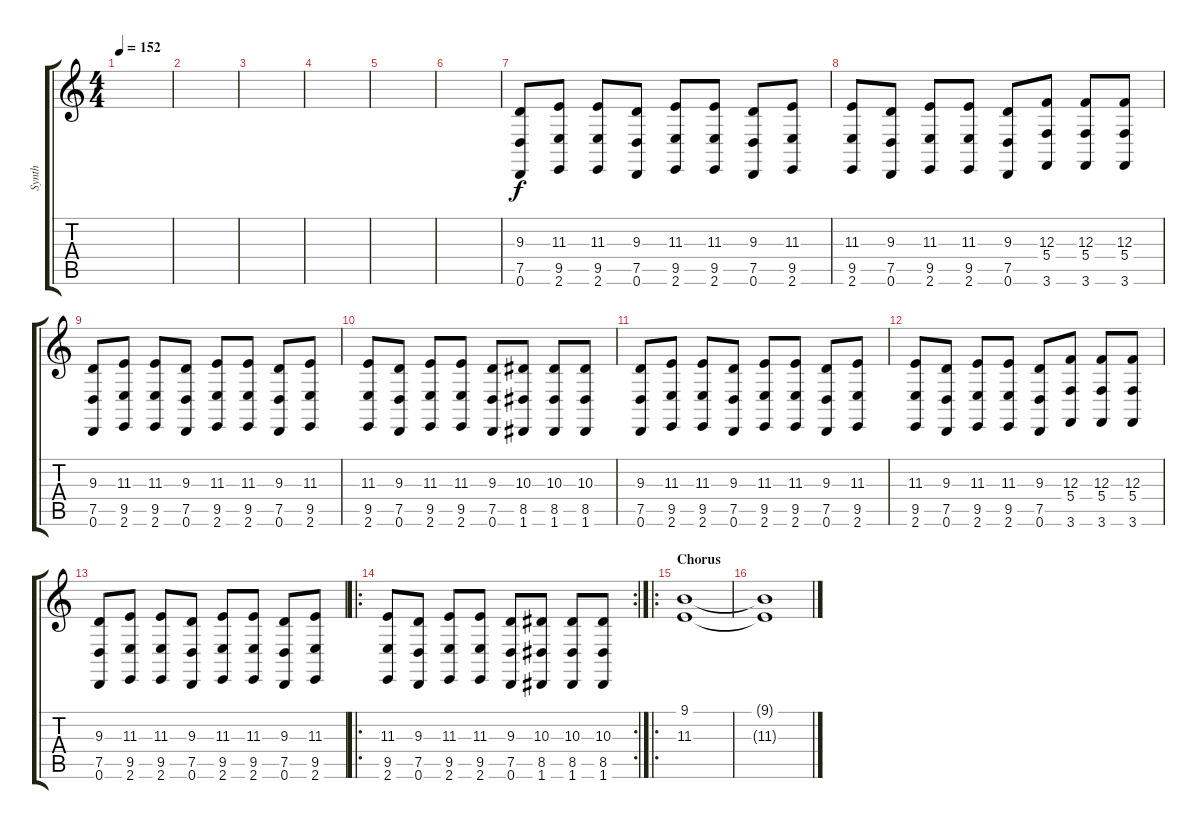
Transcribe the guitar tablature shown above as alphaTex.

\track ("Synth" "Synth") {instrument stringensemble1}
\staff {score tabs}
\tuning (D4 A3 F3 C3 G2 D2) {hide}
\ts (4 4)
\tempo 152
\clef g2
\ks c
|
|
|
|
|
|
(9.3 7.5 0.6).8{instrument churchorgan} (11.3 9.5 2.6).8 (11.3 9.5 2.6).8 (9.3 7.5 0.6).8 (11.3 9.5 2.6).8 (11.3 9.5 2.6).8 (9.3 7.5 0.6).8 (11.3 9.5 2.6).8 |
(11.3 9.5 2.6).8 (9.3 7.5 0.6).8 (11.3 9.5 2.6).8 (11.3 9.5 2.6).8 (9.3 7.5 0.6).8 (12.3 5.4 3.6).8 (12.3 5.4 3.6).8 (12.3 5.4 3.6).8 |
(9.3 7.5 0.6).8 (11.3 9.5 2.6).8 (11.3 9.5 2.6).8 (9.3 7.5 0.6).8 (11.3 9.5 2.6).8 (11.3 9.5 2.6).8 (9.3 7.5 0.6).8 (11.3 9.5 2.6).8 |
(11.3 9.5 2.6).8 (9.3 7.5 0.6).8 (11.3 9.5 2.6).8 (11.3 9.5 2.6).8 (9.3 7.5 0.6).8 (10.3 8.5 1.6).8 (10.3 8.5 1.6).8 (10.3 8.5 1.6).8 |
(9.3 7.5 0.6).8 (11.3 9.5 2.6).8 (11.3 9.5 2.6).8 (9.3 7.5 0.6).8 (11.3 9.5 2.6).8 (11.3 9.5 2.6).8 (9.3 7.5 0.6).8 (11.3 9.5 2.6).8 |
(11.3 9.5 2.6).8 (9.3 7.5 0.6).8 (11.3 9.5 2.6).8 (11.3 9.5 2.6).8 (9.3 7.5 0.6).8 (12.3 5.4 3.6).8 (12.3 5.4 3.6).8 (12.3 5.4 3.6).8 |
(9.3 7.5 0.6).8 (11.3 9.5 2.6).8 (11.3 9.5 2.6).8 (9.3 7.5 0.6).8 (11.3 9.5 2.6).8 (11.3 9.5 2.6).8 (9.3 7.5 0.6).8 (11.3 9.5 2.6).8 |
\ro
\rc 2
(11.3 9.5 2.6).8 (9.3 7.5 0.6).8 (11.3 9.5 2.6).8 (11.3 9.5 2.6).8 (9.3 7.5 0.6).8 (10.3 8.5 1.6).8 (10.3 8.5 1.6).8 (10.3 8.5 1.6).8 |
\ro
\section ("" "Chorus")
(9.1 11.3).1{volume 12 instrument stringensemble1} |
(9.1{t} 11.3{t}).1
